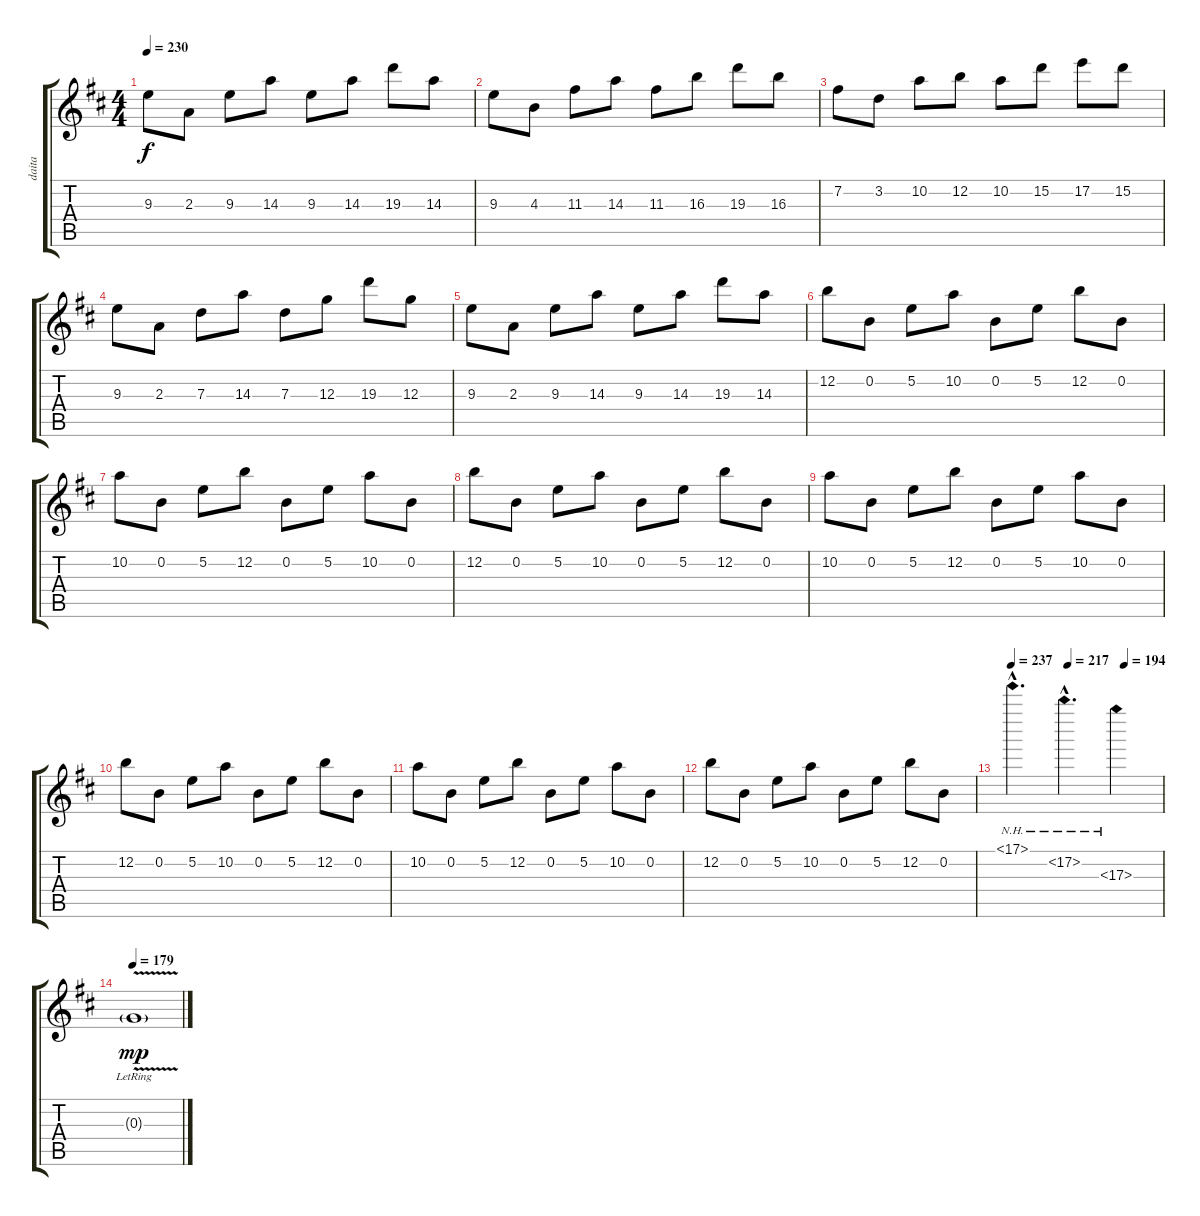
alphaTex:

\track ("daita" "daita") {instrument distortionguitar}
\staff {score tabs}
\tuning (E4 B3 G3 D3 A2 E2) {hide}
\ts (4 4)
\tempo 230
\clef g2
\ks d
9.3.8{dy f} 2.3.8 9.3.8 14.3.8 9.3.8 14.3.8 19.3.8 14.3.8 |
9.3.8 4.3.8 11.3.8 14.3.8 11.3.8 16.3.8 19.3.8 16.3.8 |
7.2.8 3.2.8 10.2.8 12.2.8 10.2.8 15.2.8 17.2.8 15.2.8 |
9.3.8 2.3.8 7.3.8 14.3.8 7.3.8 12.3.8 19.3.8 12.3.8 |
9.3.8 2.3.8 9.3.8 14.3.8 9.3.8 14.3.8 19.3.8 14.3.8 |
12.2.8 0.2.8 5.2.8 10.2.8 0.2.8 5.2.8 12.2.8 0.2.8 |
10.2.8 0.2.8 5.2.8 12.2.8 0.2.8 5.2.8 10.2.8 0.2.8 |
12.2.8 0.2.8 5.2.8 10.2.8 0.2.8 5.2.8 12.2.8 0.2.8 |
10.2.8 0.2.8 5.2.8 12.2.8 0.2.8 5.2.8 10.2.8 0.2.8 |
12.2.8 0.2.8 5.2.8 10.2.8 0.2.8 5.2.8 12.2.8 0.2.8 |
10.2.8 0.2.8 5.2.8 12.2.8 0.2.8 5.2.8 10.2.8 0.2.8 |
12.2.8 0.2.8 5.2.8 10.2.8 0.2.8 5.2.8 12.2.8 0.2.8 |
\tempo 237
\tempo (217 0.375)
\tempo (194 0.75)
17.1{nh hac}.4{d} 17.2{nh hac}.4{d} 17.3{nh}.4 |
\tempo 179
0.3{v g lr}.1{dy mp}
